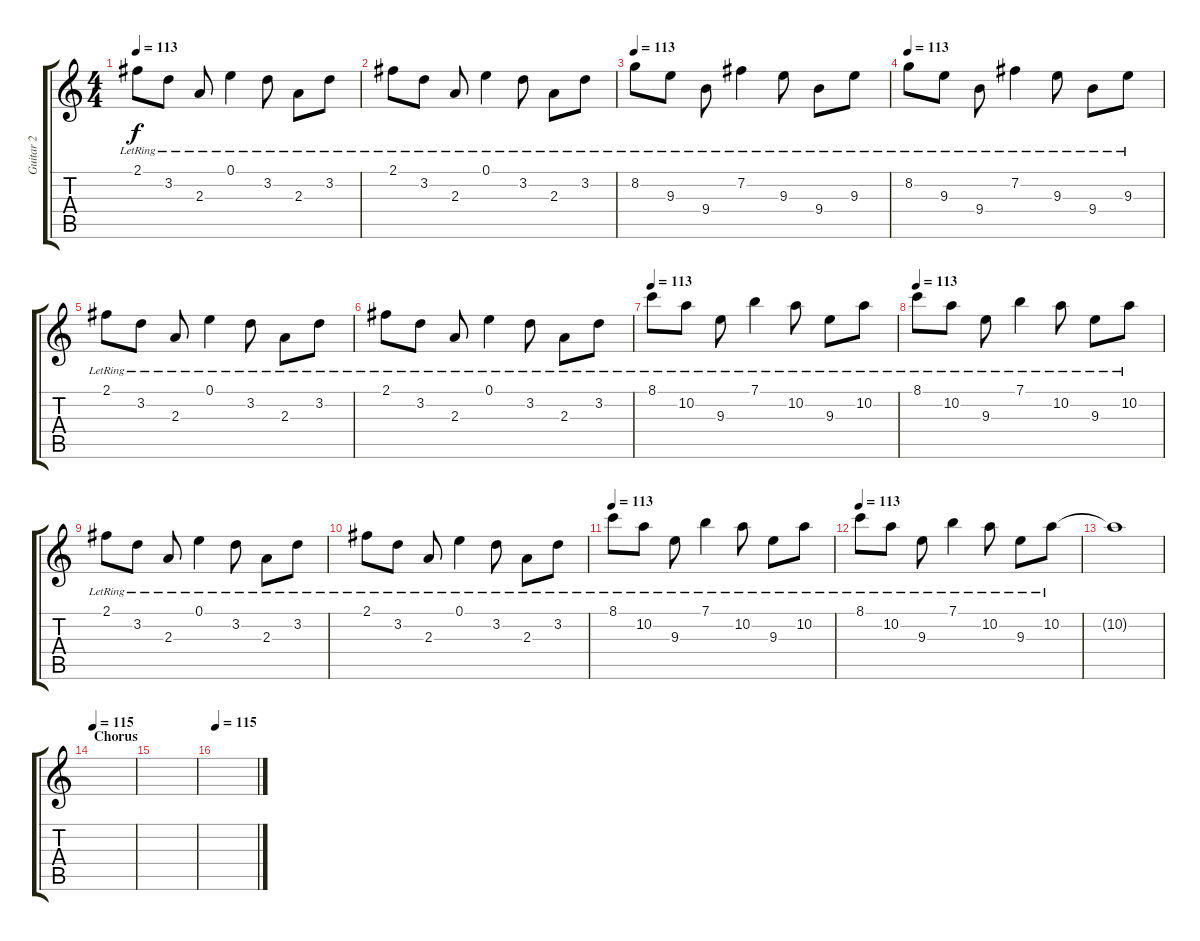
\track ("Guitar 2" "Guitar 2") {instrument acousticguitarsteel}
\staff {score tabs}
\tuning (E4 B3 G3 D3 A2 E2) {hide}
\ts (4 4)
\tempo 113
\clef g2
\ks c
2.1{lr}.8{dy f} 3.2{lr}.8 2.3{lr}.8 0.1{lr}.4 3.2{lr}.8 2.3{lr}.8 3.2{lr}.8 |
2.1{lr}.8 3.2{lr}.8 2.3{lr}.8 0.1{lr}.4 3.2{lr}.8 2.3{lr}.8 3.2{lr}.8 |
\tempo 113
8.2{lr}.8 9.3{lr}.8 9.4{lr}.8 7.2{lr}.4 9.3{lr}.8 9.4{lr}.8 9.3{lr}.8 |
\tempo 113
8.2{lr}.8 9.3{lr}.8 9.4{lr}.8 7.2{lr}.4 9.3{lr}.8 9.4{lr}.8 9.3{lr}.8 |
2.1{lr}.8 3.2{lr}.8 2.3{lr}.8 0.1{lr}.4 3.2{lr}.8 2.3{lr}.8 3.2{lr}.8 |
2.1{lr}.8 3.2{lr}.8 2.3{lr}.8 0.1{lr}.4 3.2{lr}.8 2.3{lr}.8 3.2{lr}.8 |
\tempo 113
8.1{lr}.8 10.2{lr}.8 9.3{lr}.8 7.1{lr}.4 10.2{lr}.8 9.3{lr}.8 10.2{lr}.8 |
\tempo 113
8.1{lr}.8 10.2{lr}.8 9.3{lr}.8 7.1{lr}.4 10.2{lr}.8 9.3{lr}.8 10.2{lr}.8 |
2.1{lr}.8 3.2{lr}.8 2.3{lr}.8 0.1{lr}.4 3.2{lr}.8 2.3{lr}.8 3.2{lr}.8 |
2.1{lr}.8 3.2{lr}.8 2.3{lr}.8 0.1{lr}.4 3.2{lr}.8 2.3{lr}.8 3.2{lr}.8 |
\tempo 113
8.1{lr}.8 10.2{lr}.8 9.3{lr}.8 7.1{lr}.4 10.2{lr}.8 9.3{lr}.8 10.2{lr}.8 |
\tempo 113
8.1{lr}.8 10.2{lr}.8 9.3{lr}.8 7.1{lr}.4 10.2{lr}.8 9.3{lr}.8 10.2{lr}.8 |
10.2{t}.1 |
\section ("" "Chorus")
\tempo 115
|
|
\tempo 115
